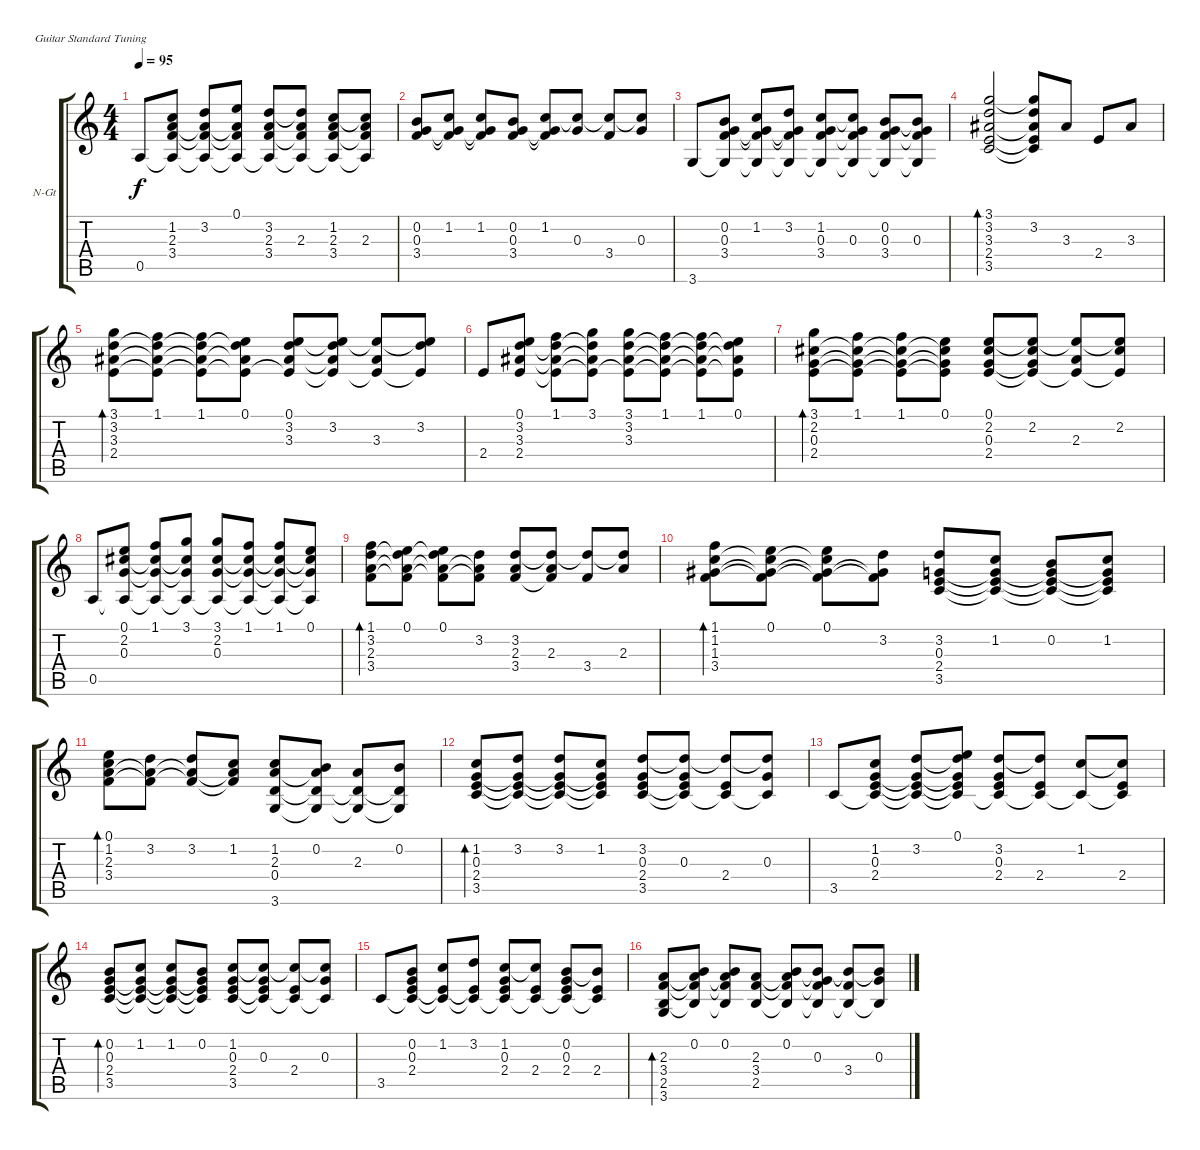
\bracketExtendMode groupsimilarinstruments
\firstSystemTrackNameOrientation horizontal
\otherSystemsTrackNameOrientation horizontal
\track ("Track 1" "N-Gt") {instrument acousticguitarnylon}
\staff {score tabs}
\tuning (E4 B3 G3 D3 A2 E2)
\ts (4 4)
\tempo 95
\clef g2
\ks c
0.5.8{dy f} (1.2 2.3 3.4 0.5{t}).8 (3.2 2.3{t} 3.4{t} 0.5{t}).8 (0.1 2.3{t} 3.4{t} 0.5{t}).8 (3.2 2.3 3.4 0.5{t}).8 (3.2{t} 2.3 3.4{t} 0.5{t}).8 (1.2 2.3 3.4 0.5{t}).8 (1.2{t} 2.3 3.4{t} 0.5{t}).8 |
(0.2 0.3 3.4).8 (1.2 0.3{t} 3.4{t}).8 (1.2 0.3{t} 3.4{t}).8 (0.2 0.3 3.4).8 (1.2 0.3{t} 3.4{t}).8 (1.2{t} 0.3).8 (1.2{t} 3.4).8 (1.2{t} 0.3).8 |
3.6.8 (0.2 0.3 3.4 3.6{t}).8 (1.2 0.3{t} 3.4{t} 3.6{t}).8 (3.2 0.3{t} 3.4{t} 3.6{t}).8 (1.2 0.3 3.4 3.6{t}).8 (1.2{t} 0.3 3.4{t} 3.6{t}).8 (0.2 0.3 3.4 3.6{t}).8 (0.2{t} 0.3 3.4{t} 3.6{t}).8 |
(3.1 3.2 3.3 2.4 3.5).2{bd 480} (3.1{t} 3.2 3.3{t} 2.4{t} 3.5{t}).8 3.3.8 2.4.8 3.3.8 |
(3.1 3.2 3.3 2.4).8{bd 480} (1.1 3.2{t} 3.3{t} 2.4{t}).8 (1.1 3.2{t} 3.3{t} 2.4{t}).8 (0.1 3.2{t} 3.3{t} 2.4{t}).8 (0.1 3.2 3.3 2.4{t}).8 (0.1{t} 3.2 3.3{t} 2.4{t}).8 (0.1{t} 3.3 2.4{t}).8 (0.1{t} 3.2 2.4{t}).8 |
2.4.8 (0.1 3.2 3.3 2.4).8 (1.1 3.2{t} 3.3{t} 2.4{t}).8 (3.1 3.2{t} 3.3{t} 2.4{t}).8 (3.1 3.2 3.3 2.4{t}).8 (1.1 3.2{t} 3.3{t} 2.4{t}).8 (1.1 3.2{t} 3.3{t} 2.4{t}).8 (0.1 3.2{t} 3.3{t} 2.4{t}).8 |
(3.1 2.2 0.3 2.4).8{bd 480} (1.1 2.2{t} 0.3{t} 2.4{t}).8 (1.1 2.2{t} 0.3{t} 2.4{t}).8 (0.1 2.2{t} 0.3{t} 2.4{t}).8 (0.1 2.2 0.3 2.4).8 (0.1{t} 2.2 0.3{t} 2.4{t}).8 (0.1{t} 2.3 2.4{t}).8 (0.1{t} 2.2 2.4{t}).8 |
0.5.8 (0.1 2.2 0.3 0.5{t}).8 (1.1 2.2{t} 0.3{t} 0.5{t}).8 (3.1 2.2{t} 0.3{t} 0.5{t}).8 (3.1 2.2 0.3 0.5{t}).8 (1.1 2.2{t} 0.3{t} 0.5{t}).8 (1.1 2.2{t} 0.3{t} 0.5{t}).8 (0.1 2.2{t} 0.3{t} 0.5{t}).8 |
(1.1 3.2 2.3 3.4).8{bd 480} (0.1 3.2{t} 2.3{t} 3.4{t}).8 (0.1 3.2{t} 2.3{t} 3.4{t}).8 (3.2 2.3{t} 3.4{t}).8 (3.2 2.3 3.4).8 (3.2{t} 2.3 3.4{t}).8 (3.2{t} 3.4).8 (3.2{t} 2.3).8 |
(1.1 1.2 1.3 3.4).8{bd 480} (0.1 1.2{t} 1.3{t} 3.4{t}).8 (0.1 1.2{t} 1.3{t} 3.4{t}).8 (3.2 1.3{t} 3.4{t}).8 (3.2 0.3 2.4 3.5).8 (1.2 0.3{t} 2.4{t} 3.5{t}).8 (0.2 0.3{t} 2.4{t} 3.5{t}).8 (1.2 0.3{t} 2.4{t} 3.5{t}).8 |
(0.1 1.2 2.3 3.4).8{bd 480} (3.2 2.3{t} 3.4{t}).8 (3.2 2.3{t} 3.4{t}).8 (1.2 2.3{t} 3.4{t}).8 (1.2 2.3 0.4 3.6).8 (0.2 2.3{t} 0.4{t} 3.6{t}).8 (2.3 0.4{t} 3.6{t}).8 (0.2 0.4{t} 3.6{t}).8 |
(1.2 0.3 2.4 3.5).8{bd 480} (3.2 0.3{t} 2.4{t} 3.5{t}).8 (3.2 0.3{t} 2.4{t} 3.5{t}).8 (1.2 0.3{t} 2.4{t} 3.5{t}).8 (3.2 0.3 2.4 3.5).8 (3.2{t} 0.3 2.4{t} 3.5{t}).8 (3.2{t} 2.4 3.5{t}).8 (3.2{t} 0.3 3.5{t}).8 |
3.5.8 (1.2 0.3 2.4 3.5{t}).8 (3.2 0.3{t} 2.4{t} 3.5{t}).8 (0.1 3.2{t} 0.3{t} 2.4{t} 3.5{t}).8 (3.2 0.3 2.4 3.5{t}).8 (3.2{t} 2.4 3.5{t}).8 (1.2 3.5{t}).8 (1.2{t} 2.4 3.5{t}).8 |
(0.2 0.3 2.4 3.5).8{bd 480} (1.2 0.3{t} 2.4{t} 3.5{t}).8 (1.2 0.3{t} 2.4{t} 3.5{t}).8 (0.2 0.3{t} 2.4{t} 3.5{t}).8 (1.2 0.3 2.4 3.5).8 (1.2{t} 0.3 2.4{t} 3.5{t}).8 (1.2{t} 2.4 3.5{t}).8 (1.2{t} 0.3 3.5{t}).8 |
3.5.8 (0.2 0.3 2.4 3.5{t}).8 (1.2 2.4{t} 3.5{t}).8 (3.2 2.4{t} 3.5{t}).8 (1.2 0.3 2.4 3.5{t}).8 (1.2{t} 2.4 3.5{t}).8 (0.2 0.3 2.4 3.5{t}).8 (0.2{t} 2.4 3.5{t}).8 |
(2.3 3.4 2.5 3.6).8{bd 480} (0.2 2.3{t} 3.4{t} 2.5{t}).8 (0.2 2.3{t} 3.4{t} 2.5{t}).8 (2.3 3.4 2.5).8 (0.2 2.3{t} 3.4{t} 2.5{t}).8 (0.2{t} 0.3 3.4{t} 2.5{t}).8 (0.2{t} 3.4 2.5{t}).8 (0.2{t} 0.3 2.5{t}).8
